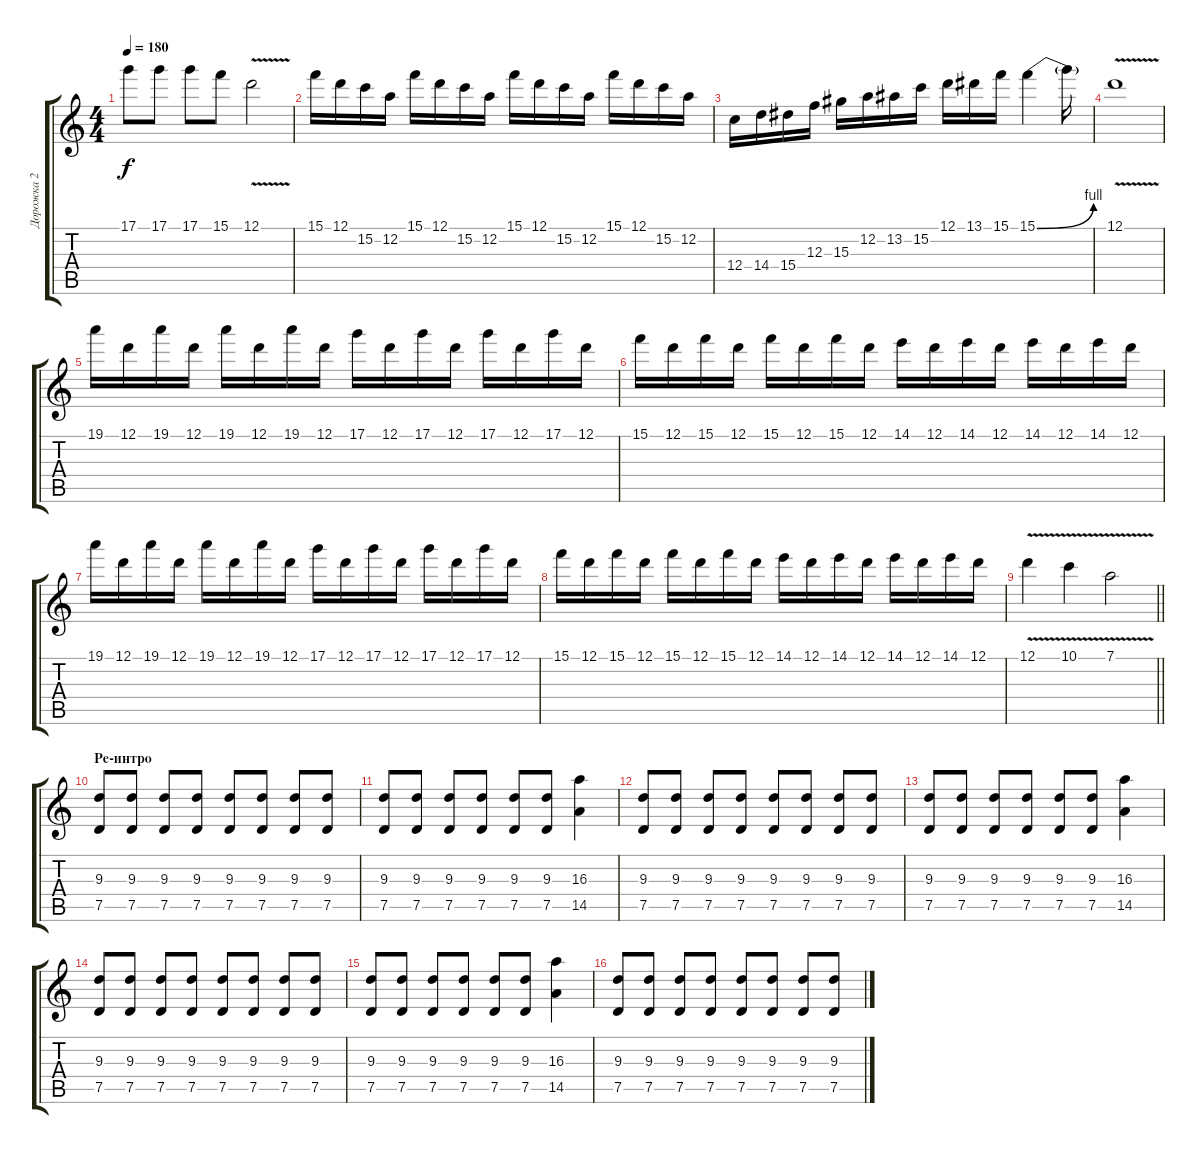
\track ("Дорожка 2" "Дорожка 2") {instrument distortionguitar}
\staff {score tabs}
\tuning (D4 A3 F3 C3 G2 D2) {hide}
\ts (4 4)
\tempo 180
\clef g2
\ks c
17.1.8{dy f} 17.1.8 17.1.8 15.1.8 12.1{v}.2 |
15.1.16 12.1.16 15.2.16 12.2.16 15.1.16 12.1.16 15.2.16 12.2.16 15.1.16 12.1.16 15.2.16 12.2.16 15.1.16 12.1.16 15.2.16 12.2.16 |
12.4.16 14.4.16 15.4.16 12.3.16 15.3.16 12.2.16 13.2.16 15.2.16 12.1.16 13.1.16 15.1.16 15.1{be (bend 0 0 60 4)}.4 15.1{t}.16 |
12.1{v}.1 |
19.1.16 12.1.16 19.1.16 12.1.16 19.1.16 12.1.16 19.1.16 12.1.16 17.1.16 12.1.16 17.1.16 12.1.16 17.1.16 12.1.16 17.1.16 12.1.16 |
15.1.16 12.1.16 15.1.16 12.1.16 15.1.16 12.1.16 15.1.16 12.1.16 14.1.16 12.1.16 14.1.16 12.1.16 14.1.16 12.1.16 14.1.16 12.1.16 |
19.1.16 12.1.16 19.1.16 12.1.16 19.1.16 12.1.16 19.1.16 12.1.16 17.1.16 12.1.16 17.1.16 12.1.16 17.1.16 12.1.16 17.1.16 12.1.16 |
15.1.16 12.1.16 15.1.16 12.1.16 15.1.16 12.1.16 15.1.16 12.1.16 14.1.16 12.1.16 14.1.16 12.1.16 14.1.16 12.1.16 14.1.16 12.1.16 |
\barLineRight lightlight
12.1{v}.4 10.1{v}.4 7.1{v}.2 |
\section ("" "Ре-интро")
(9.3 7.5).8 (9.3 7.5).8 (9.3 7.5).8 (9.3 7.5).8 (9.3 7.5).8 (9.3 7.5).8 (9.3 7.5).8 (9.3 7.5).8 |
(9.3 7.5).8 (9.3 7.5).8 (9.3 7.5).8 (9.3 7.5).8 (9.3 7.5).8 (9.3 7.5).8 (16.3 14.5).4 |
(9.3 7.5).8 (9.3 7.5).8 (9.3 7.5).8 (9.3 7.5).8 (9.3 7.5).8 (9.3 7.5).8 (9.3 7.5).8 (9.3 7.5).8 |
(9.3 7.5).8 (9.3 7.5).8 (9.3 7.5).8 (9.3 7.5).8 (9.3 7.5).8 (9.3 7.5).8 (16.3 14.5).4 |
(9.3 7.5).8 (9.3 7.5).8 (9.3 7.5).8 (9.3 7.5).8 (9.3 7.5).8 (9.3 7.5).8 (9.3 7.5).8 (9.3 7.5).8 |
(9.3 7.5).8 (9.3 7.5).8 (9.3 7.5).8 (9.3 7.5).8 (9.3 7.5).8 (9.3 7.5).8 (16.3 14.5).4 |
(9.3 7.5).8 (9.3 7.5).8 (9.3 7.5).8 (9.3 7.5).8 (9.3 7.5).8 (9.3 7.5).8 (9.3 7.5).8 (9.3 7.5).8
